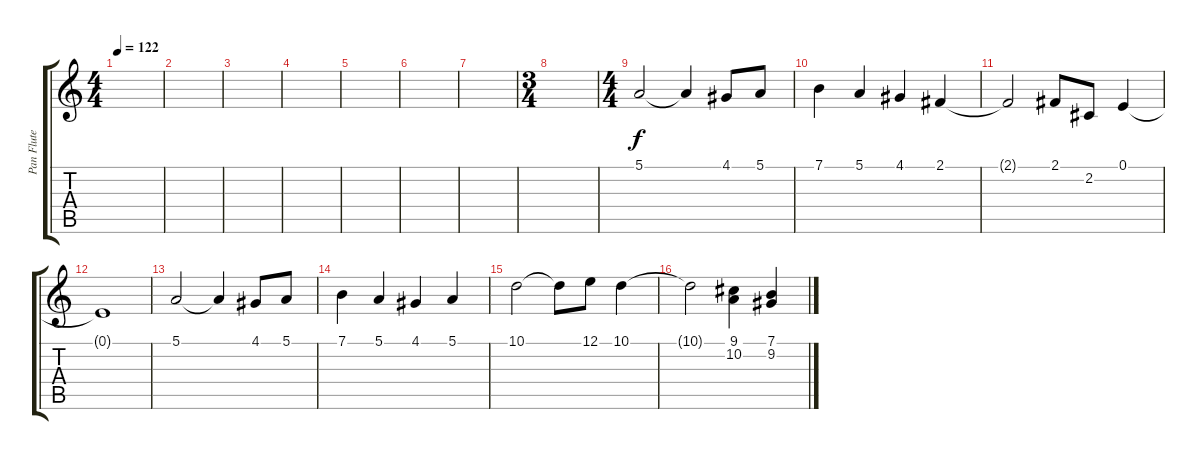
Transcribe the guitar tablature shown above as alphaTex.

\track ("Pan Flute" "Pan Flute") {instrument panflute}
\staff {score tabs}
\tuning (E4 B3 G3 D3 A2 E2) {hide}
\ts (4 4)
\tempo 122
\clef g2
\ks c
|
|
|
|
|
|
|
\ts (3 4)
|
\ts (4 4)
5.1.2 5.1{t}.4 4.1.8 5.1.8 |
7.1.4 5.1.4 4.1.4 2.1.4 |
2.1{t}.2 2.1.8 2.2.8 0.1.4 |
0.1{t}.1 |
5.1.2 5.1{t}.4 4.1.8 5.1.8 |
7.1.4 5.1.4 4.1.4 5.1.4 |
10.1.2 10.1{t}.8 12.1.8 10.1.4 |
10.1{t}.2 (9.1 10.2).4 (7.1 9.2).4
